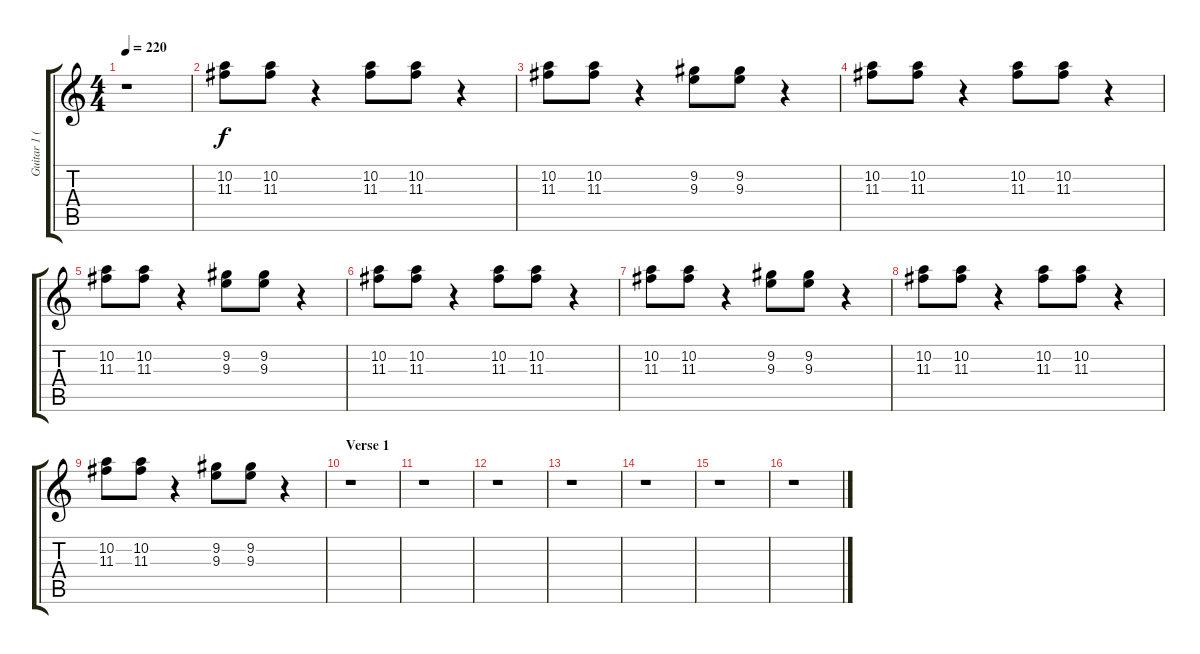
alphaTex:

\track ("Guitar 1 (Extra)" "Guitar 1 (") {instrument electricguitarclean}
\staff {score tabs}
\tuning (E4 B3 G3 D3 A2 E2) {hide}
\ts (4 4)
\tempo 220
\clef g2
\ks c
r.1{dy f} |
(10.2 11.3).8 (10.2 11.3).8 r.4 (10.2 11.3).8 (10.2 11.3).8 r.4 |
(10.2 11.3).8 (10.2 11.3).8 r.4 (9.2 9.3).8 (9.2 9.3).8 r.4 |
(10.2 11.3).8 (10.2 11.3).8 r.4 (10.2 11.3).8 (10.2 11.3).8 r.4 |
(10.2 11.3).8 (10.2 11.3).8 r.4 (9.2 9.3).8 (9.2 9.3).8 r.4 |
(10.2 11.3).8 (10.2 11.3).8 r.4 (10.2 11.3).8 (10.2 11.3).8 r.4 |
(10.2 11.3).8 (10.2 11.3).8 r.4 (9.2 9.3).8 (9.2 9.3).8 r.4 |
(10.2 11.3).8 (10.2 11.3).8 r.4 (10.2 11.3).8 (10.2 11.3).8 r.4 |
(10.2 11.3).8 (10.2 11.3).8 r.4 (9.2 9.3).8 (9.2 9.3).8 r.4 |
\section ("" "Verse 1")
r.1 |
r.1 |
r.1 |
r.1 |
r.1 |
r.1 |
r.1
